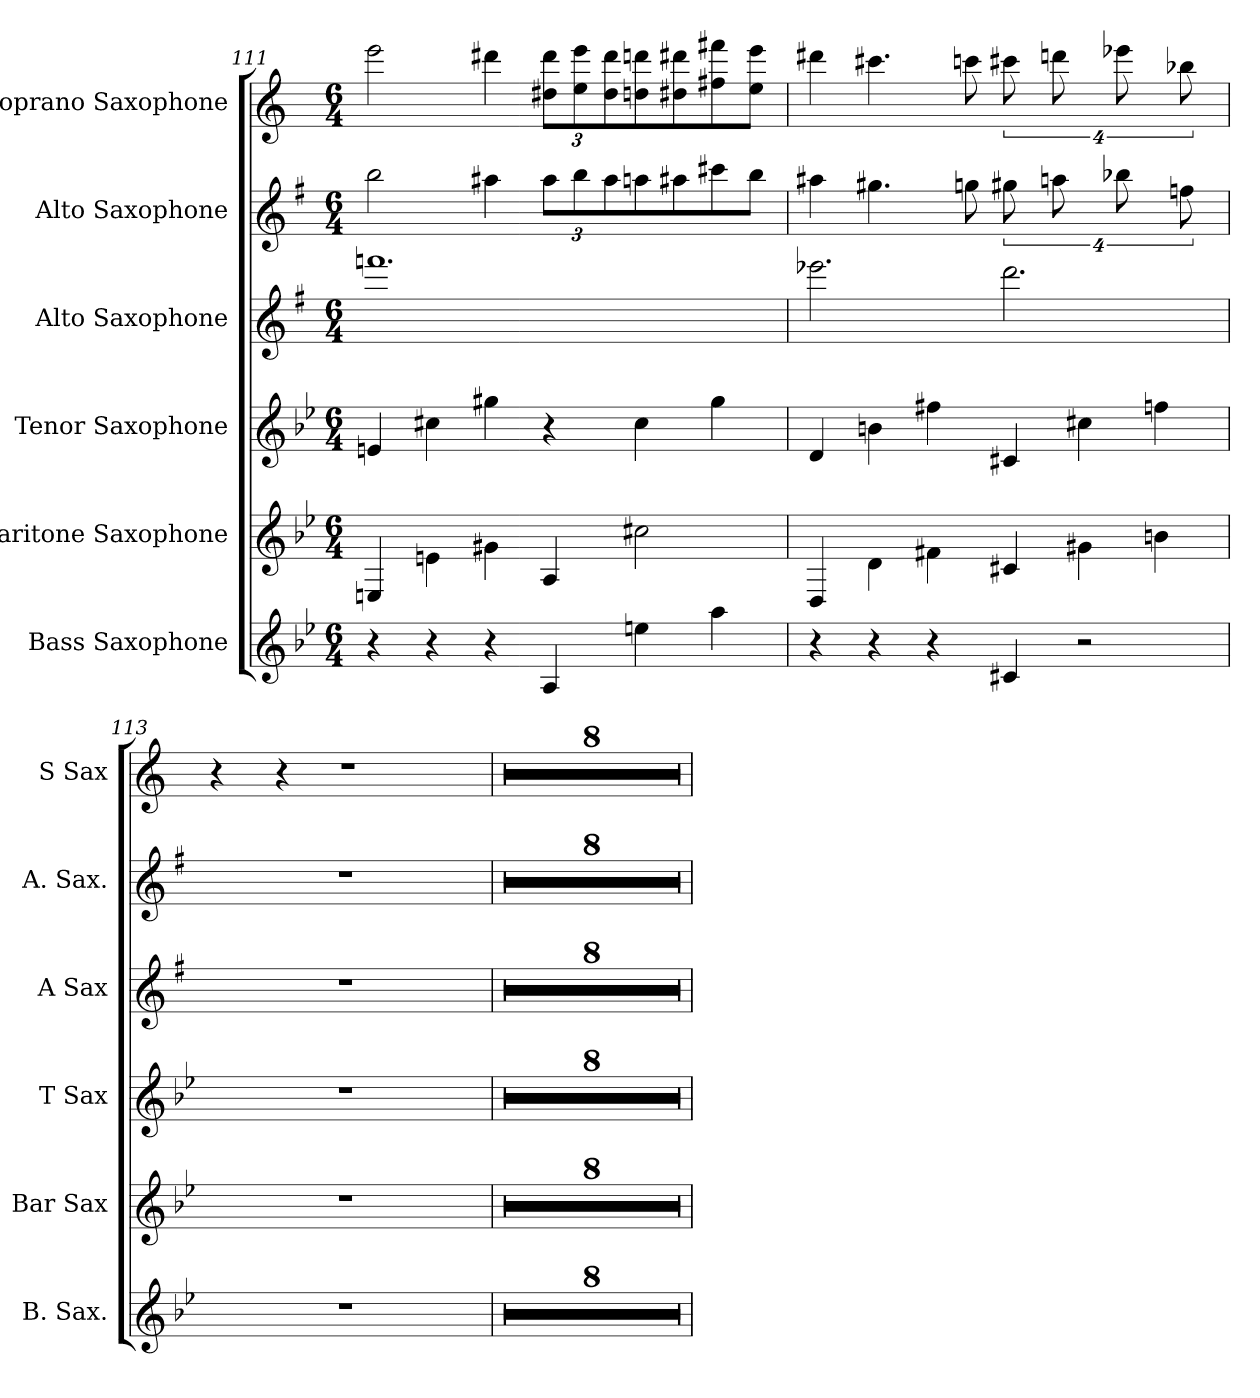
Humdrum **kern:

**kern	**kern	**kern	**kern	**kern	**kern
*part6	*part5	*part4	*part3	*part2	*part1
*staff6	*staff5	*staff4	*staff3	*staff2	*staff1
*I"Bass Saxophone	*I"Baritone Saxophone	*I"Tenor Saxophone	*I"Alto Saxophone	*I"Alto Saxophone	*I"Soprano Saxophone
*I'B. Sax.	*I'Bar Sax	*I'T Sax	*I'A Sax	*I'A. Sax.	*I'S Sax
*clefG2	*clefG2	*clefG2	*clefG2	*clefG2	*clefG2
*ITrd15c26	*ITrd12c21	*ITrd8c14	*ITrd5c9	*ITrd5c9	*ITrd1c2
*k[b-e-]	*k[b-e-]	*k[b-e-]	*k[b-e-]	*k[b-e-]	*k[b-e-]
*M6/4	*M6/4	*M6/4	*M6/4	*M6/4	*M6/4
=111	=111	=111	=111	=111	=111
4r	4EEn/	4En/	1.aa-X	2dd\	2ddd\
4r	4En\	4c#X\	.	.	.
4r	4G#X\	4g#X\	.	4cc#X\	4ccc#X\
*	*	*	*	*Xbrackettup	*Xbrackettup
4AAA/	4AA/	4r	.	12cc#\L	12cc#X\ 12ccc#\L
.	.	.	.	12dd\	12dd\ 12ddd\
.	.	.	.	12cc#\	12cc#\ 12ccc#\
4En\	2c#X\	4c#\	.	8ccn\	8ccn\ 8cccn\
.	.	.	.	8cc#X\	8cc#X\ 8ccc#X\
4A\	.	4g#\	.	8een\	8een\ 8eeen\
.	.	.	.	8dd\J	8dd\ 8ddd\J
!!LO:PB:g=z
=112	=112	=112	=112	=112	=112
4r	4DD/	4D/	2.gg-X\	4cc#X\	4ccc#X\
4r	4D\	4Bn\	.	4.bn\	4.bbn\
4r	4F#X\	4f#X\	.	.	.
.	.	.	.	8b-X\	8bb-X\
*	*	*	*	*brackettup	*brackettup
4CC#X/	4C#X/	4C#X/	2.ff\	16%3bn\	16%3bbn\
.	.	.	.	16%3ccn\	16%3cccn\
2r	4G#X\	4c#X\	.	.	.
.	.	.	.	16%3dd-X\	16%3ddd-X\
.	4Bn\	4fn\	.	.	.
.	.	.	.	16%3a-X\	16%3aa-X\
=113	=113	=113	=113	=113	=113
1.r	1.r	1.r	1.r	1.r	4r
.	.	.	.	.	4r
.	.	.	.	.	1r
=114	=114	=114	=114	=114	=114
1.r	1.r	1.r	1.r	1.r	1.r
=115	=115	=115	=115	=115	=115
1.r	1.r	1.r	1.r	1.r	1.r
=116	=116	=116	=116	=116	=116
1.r	1.r	1.r	1.r	1.r	1.r
=117	=117	=117	=117	=117	=117
1.r	1.r	1.r	1.r	1.r	1.r
=118	=118	=118	=118	=118	=118
1.r	1.r	1.r	1.r	1.r	1.r
=119	=119	=119	=119	=119	=119
1.r	1.r	1.r	1.r	1.r	1.r
=120	=120	=120	=120	=120	=120
1.r	1.r	1.r	1.r	1.r	1.r
=121	=121	=121	=121	=121	=121
1.r	1.r	1.r	1.r	1.r	1.r
=	=	=	=	=	=
*-	*-	*-	*-	*-	*-
